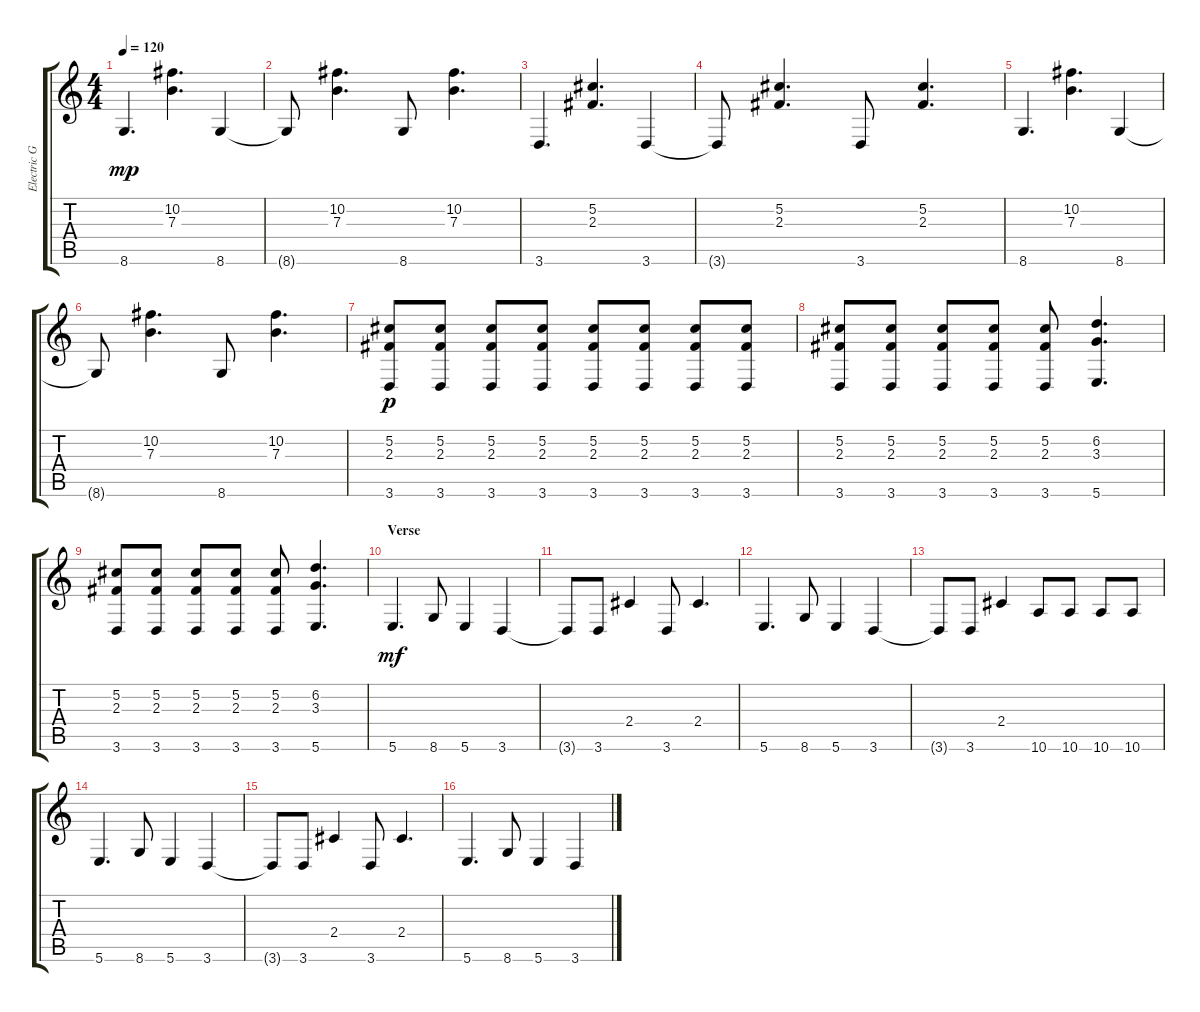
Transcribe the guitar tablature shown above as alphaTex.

\track ("Electric Guitar" "Electric G") {instrument overdrivenguitar}
\staff {score tabs}
\tuning (Db4 Ab3 E3 B2 Gb2 B1) {hide}
\ts (4 4)
\tempo 120
\clef g2
\ks c
8.6.4{d dy mp} (10.2 7.3).4{d} 8.6.4 |
8.6{t}.8 (10.2 7.3).4{d} 8.6.8 (10.2 7.3).4{d} |
3.6.4{d} (5.2 2.3).4{d} 3.6.4 |
3.6{t}.8 (5.2 2.3).4{d} 3.6.8 (5.2 2.3).4{d} |
8.6.4{d} (10.2 7.3).4{d} 8.6.4 |
8.6{t}.8 (10.2 7.3).4{d} 8.6.8 (10.2 7.3).4{d} |
(5.2 2.3 3.6).8{dy p} (5.2 2.3 3.6).8 (5.2 2.3 3.6).8 (5.2 2.3 3.6).8 (5.2 2.3 3.6).8 (5.2 2.3 3.6).8 (5.2 2.3 3.6).8 (5.2 2.3 3.6).8 |
(5.2 2.3 3.6).8 (5.2 2.3 3.6).8 (5.2 2.3 3.6).8 (5.2 2.3 3.6).8 (5.2 2.3 3.6).8 (6.2 3.3 5.6).4{d} |
(5.2 2.3 3.6).8 (5.2 2.3 3.6).8 (5.2 2.3 3.6).8 (5.2 2.3 3.6).8 (5.2 2.3 3.6).8 (6.2 3.3 5.6).4{d} |
\section ("" "Verse")
5.6.4{d dy mf} 8.6.8 5.6.4 3.6.4 |
3.6{t}.8 3.6.8 2.4.4 3.6.8 2.4.4{d} |
5.6.4{d} 8.6.8 5.6.4 3.6.4 |
3.6{t}.8 3.6.8 2.4.4 10.6.8 10.6.8 10.6.8 10.6.8 |
5.6.4{d} 8.6.8 5.6.4 3.6.4 |
3.6{t}.8 3.6.8 2.4.4 3.6.8 2.4.4{d} |
5.6.4{d} 8.6.8 5.6.4 3.6.4
